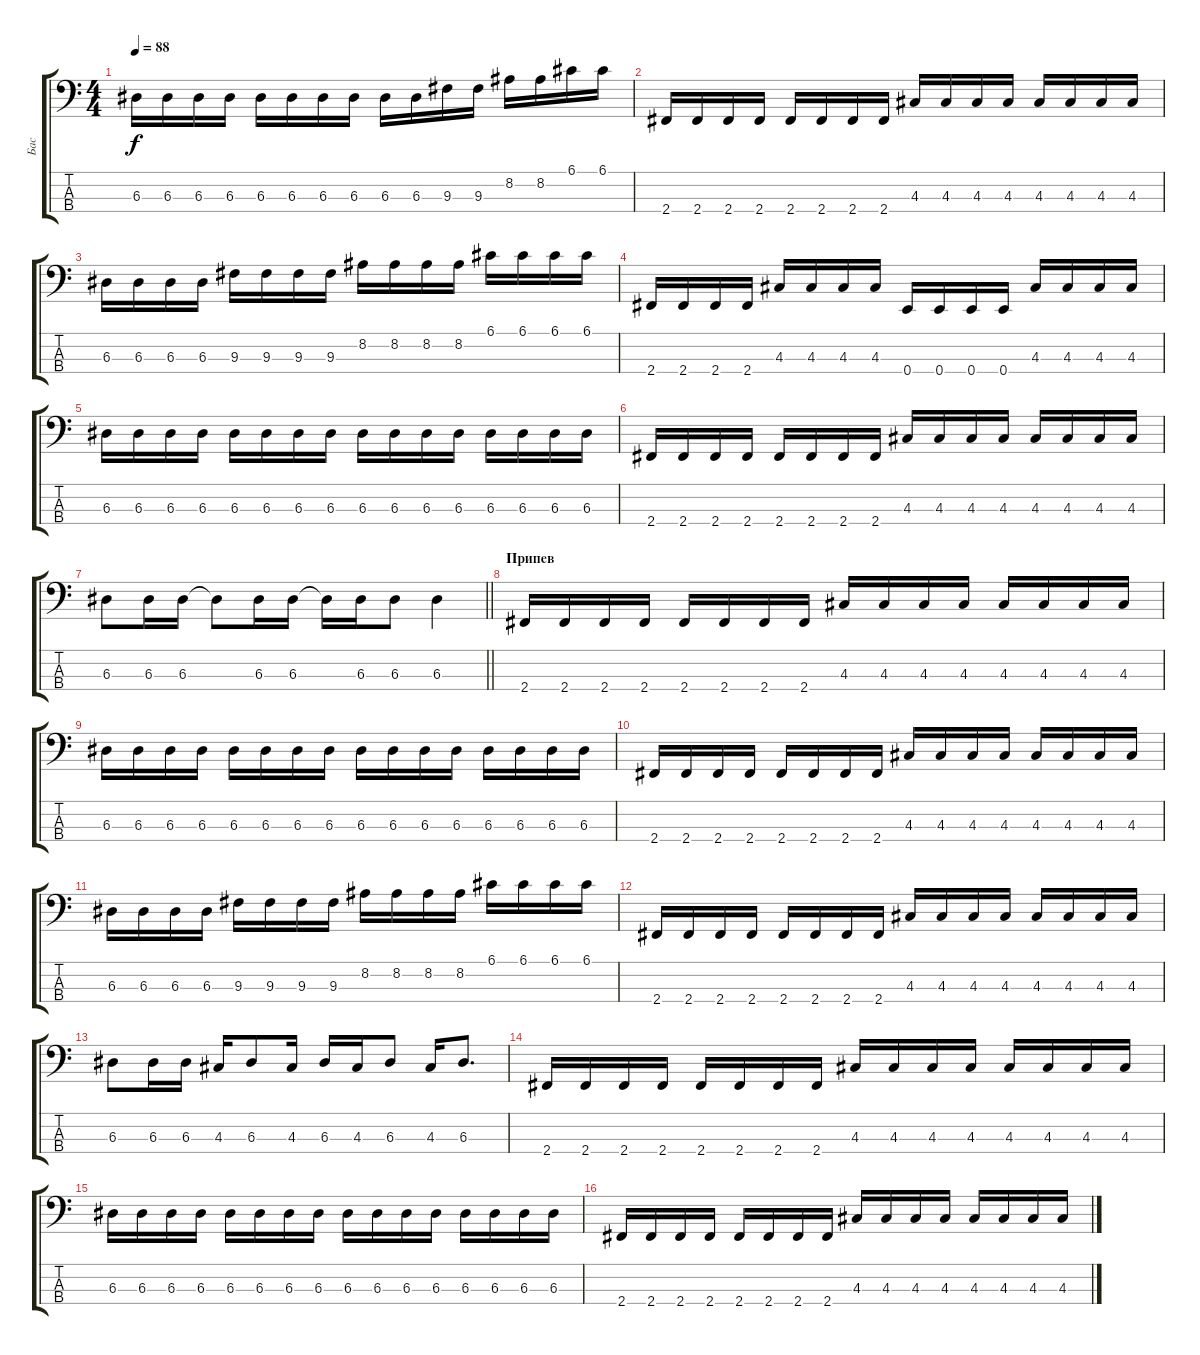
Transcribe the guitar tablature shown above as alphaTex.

\track ("Бас" "Бас") {instrument electricbasspick}
\staff {score tabs}
\tuning (G2 D2 A1 E1) {hide}
\ts (4 4)
\tempo 88
\clef f4
\ks c
6.3.16{dy f} 6.3.16 6.3.16 6.3.16 6.3.16 6.3.16 6.3.16 6.3.16 6.3.16 6.3.16 9.3.16 9.3.16 8.2.16 8.2.16 6.1.16 6.1.16 |
2.4.16 2.4.16 2.4.16 2.4.16 2.4.16 2.4.16 2.4.16 2.4.16 4.3.16 4.3.16 4.3.16 4.3.16 4.3.16 4.3.16 4.3.16 4.3.16 |
6.3.16 6.3.16 6.3.16 6.3.16 9.3.16 9.3.16 9.3.16 9.3.16 8.2.16 8.2.16 8.2.16 8.2.16 6.1.16 6.1.16 6.1.16 6.1.16 |
2.4.16 2.4.16 2.4.16 2.4.16 4.3.16 4.3.16 4.3.16 4.3.16 0.4.16 0.4.16 0.4.16 0.4.16 4.3.16 4.3.16 4.3.16 4.3.16 |
6.3.16 6.3.16 6.3.16 6.3.16 6.3.16 6.3.16 6.3.16 6.3.16 6.3.16 6.3.16 6.3.16 6.3.16 6.3.16 6.3.16 6.3.16 6.3.16 |
2.4.16 2.4.16 2.4.16 2.4.16 2.4.16 2.4.16 2.4.16 2.4.16 4.3.16 4.3.16 4.3.16 4.3.16 4.3.16 4.3.16 4.3.16 4.3.16 |
\barLineRight lightlight
6.3.8 6.3.16 6.3.16 6.3{t}.8 6.3.16 6.3.16 6.3{t}.16 6.3.16 6.3.8 6.3.4 |
\section ("" "Припев")
2.4.16 2.4.16 2.4.16 2.4.16 2.4.16 2.4.16 2.4.16 2.4.16 4.3.16 4.3.16 4.3.16 4.3.16 4.3.16 4.3.16 4.3.16 4.3.16 |
6.3.16 6.3.16 6.3.16 6.3.16 6.3.16 6.3.16 6.3.16 6.3.16 6.3.16 6.3.16 6.3.16 6.3.16 6.3.16 6.3.16 6.3.16 6.3.16 |
2.4.16 2.4.16 2.4.16 2.4.16 2.4.16 2.4.16 2.4.16 2.4.16 4.3.16 4.3.16 4.3.16 4.3.16 4.3.16 4.3.16 4.3.16 4.3.16 |
6.3.16 6.3.16 6.3.16 6.3.16 9.3.16 9.3.16 9.3.16 9.3.16 8.2.16 8.2.16 8.2.16 8.2.16 6.1.16 6.1.16 6.1.16 6.1.16 |
2.4.16 2.4.16 2.4.16 2.4.16 2.4.16 2.4.16 2.4.16 2.4.16 4.3.16 4.3.16 4.3.16 4.3.16 4.3.16 4.3.16 4.3.16 4.3.16 |
6.3.8 6.3.16 6.3.16 4.3.16 6.3.8 4.3.16 6.3.16 4.3.16 6.3.8 4.3.16 6.3.8{d} |
2.4.16 2.4.16 2.4.16 2.4.16 2.4.16 2.4.16 2.4.16 2.4.16 4.3.16 4.3.16 4.3.16 4.3.16 4.3.16 4.3.16 4.3.16 4.3.16 |
6.3.16 6.3.16 6.3.16 6.3.16 6.3.16 6.3.16 6.3.16 6.3.16 6.3.16 6.3.16 6.3.16 6.3.16 6.3.16 6.3.16 6.3.16 6.3.16 |
2.4.16 2.4.16 2.4.16 2.4.16 2.4.16 2.4.16 2.4.16 2.4.16 4.3.16 4.3.16 4.3.16 4.3.16 4.3.16 4.3.16 4.3.16 4.3.16
